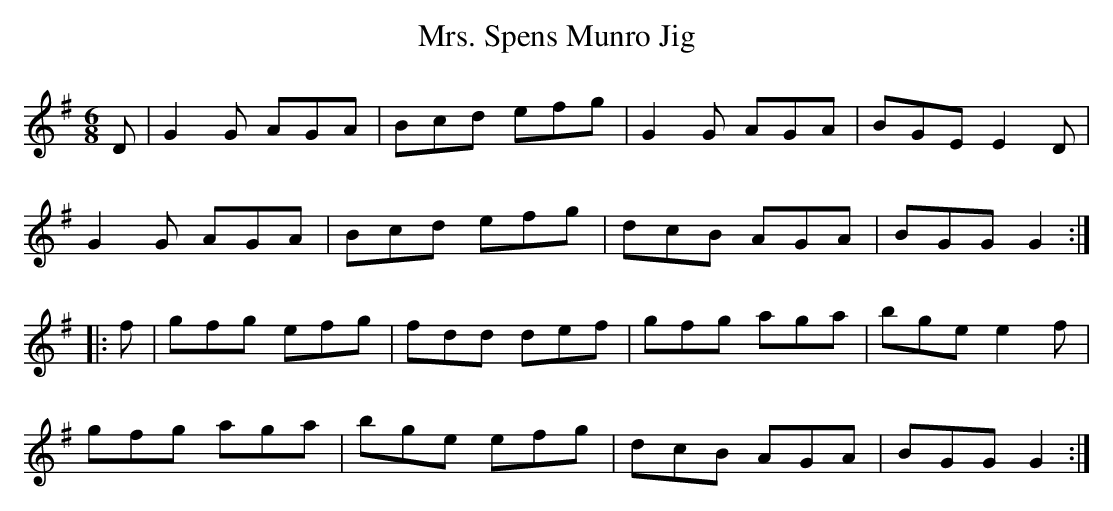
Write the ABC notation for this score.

X:1
T:Mrs. Spens Munro Jig
M:6/8
L:1/8
K:G
D|G2G AGA|Bcd efg|G2G AGA|BGE E2D|
G2G AGA|Bcd efg|dcB AGA|BGG G2:|
|:f|gfg efg|fdd def|gfg aga|bge e2f|
gfg aga|bge efg|dcB AGA|BGG G2:|
